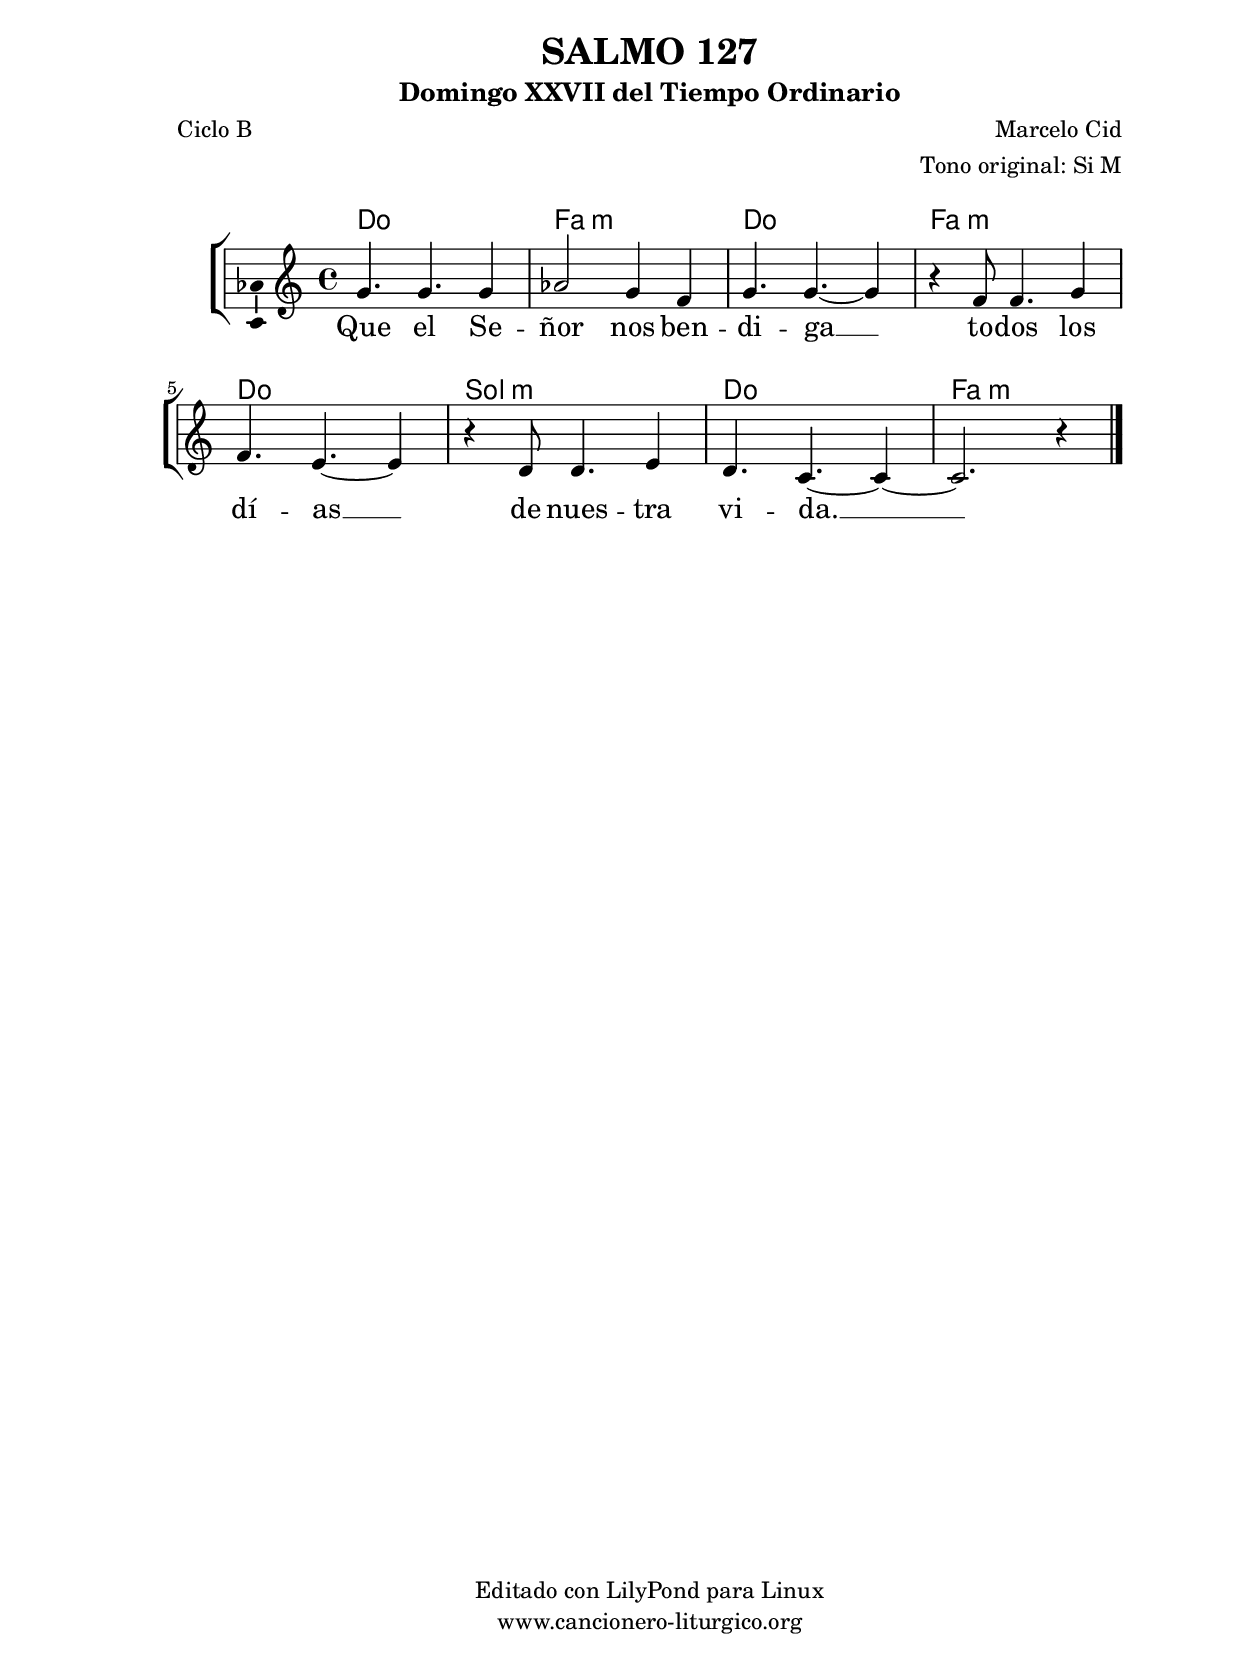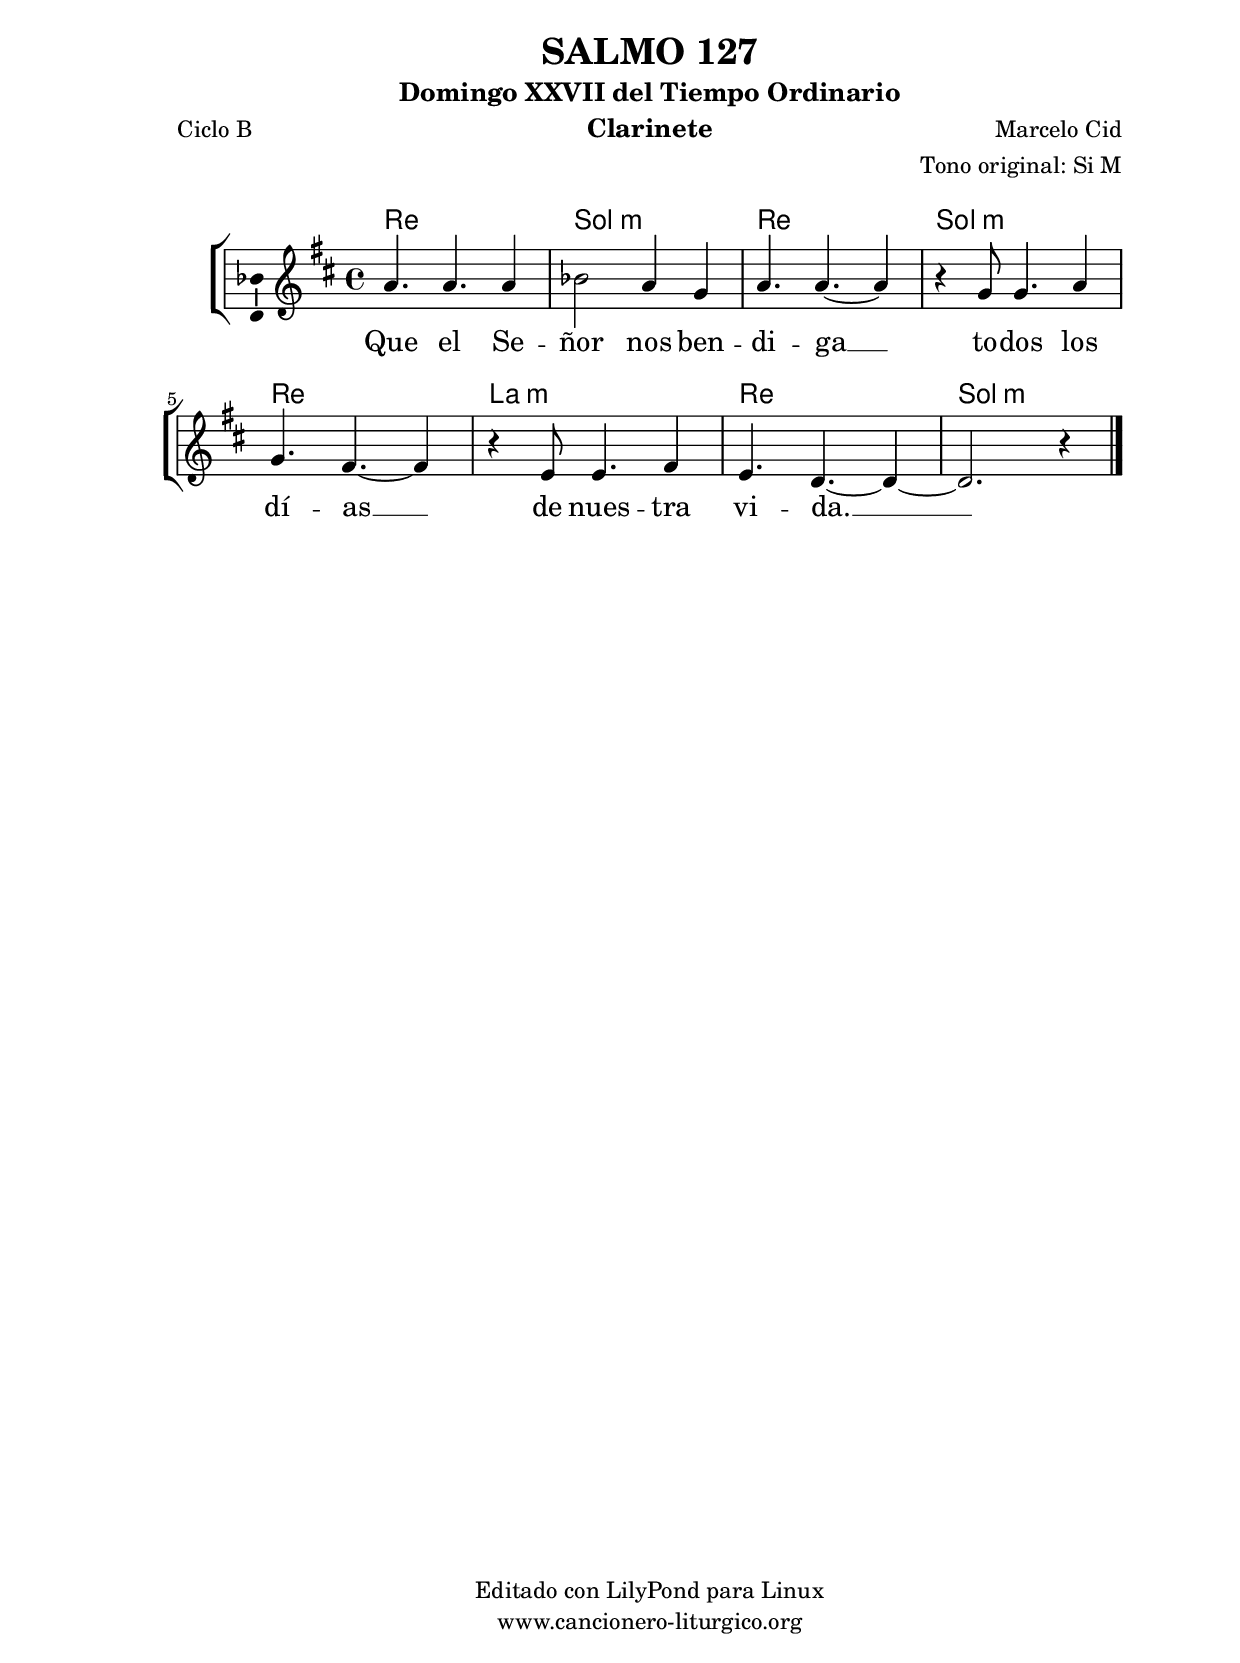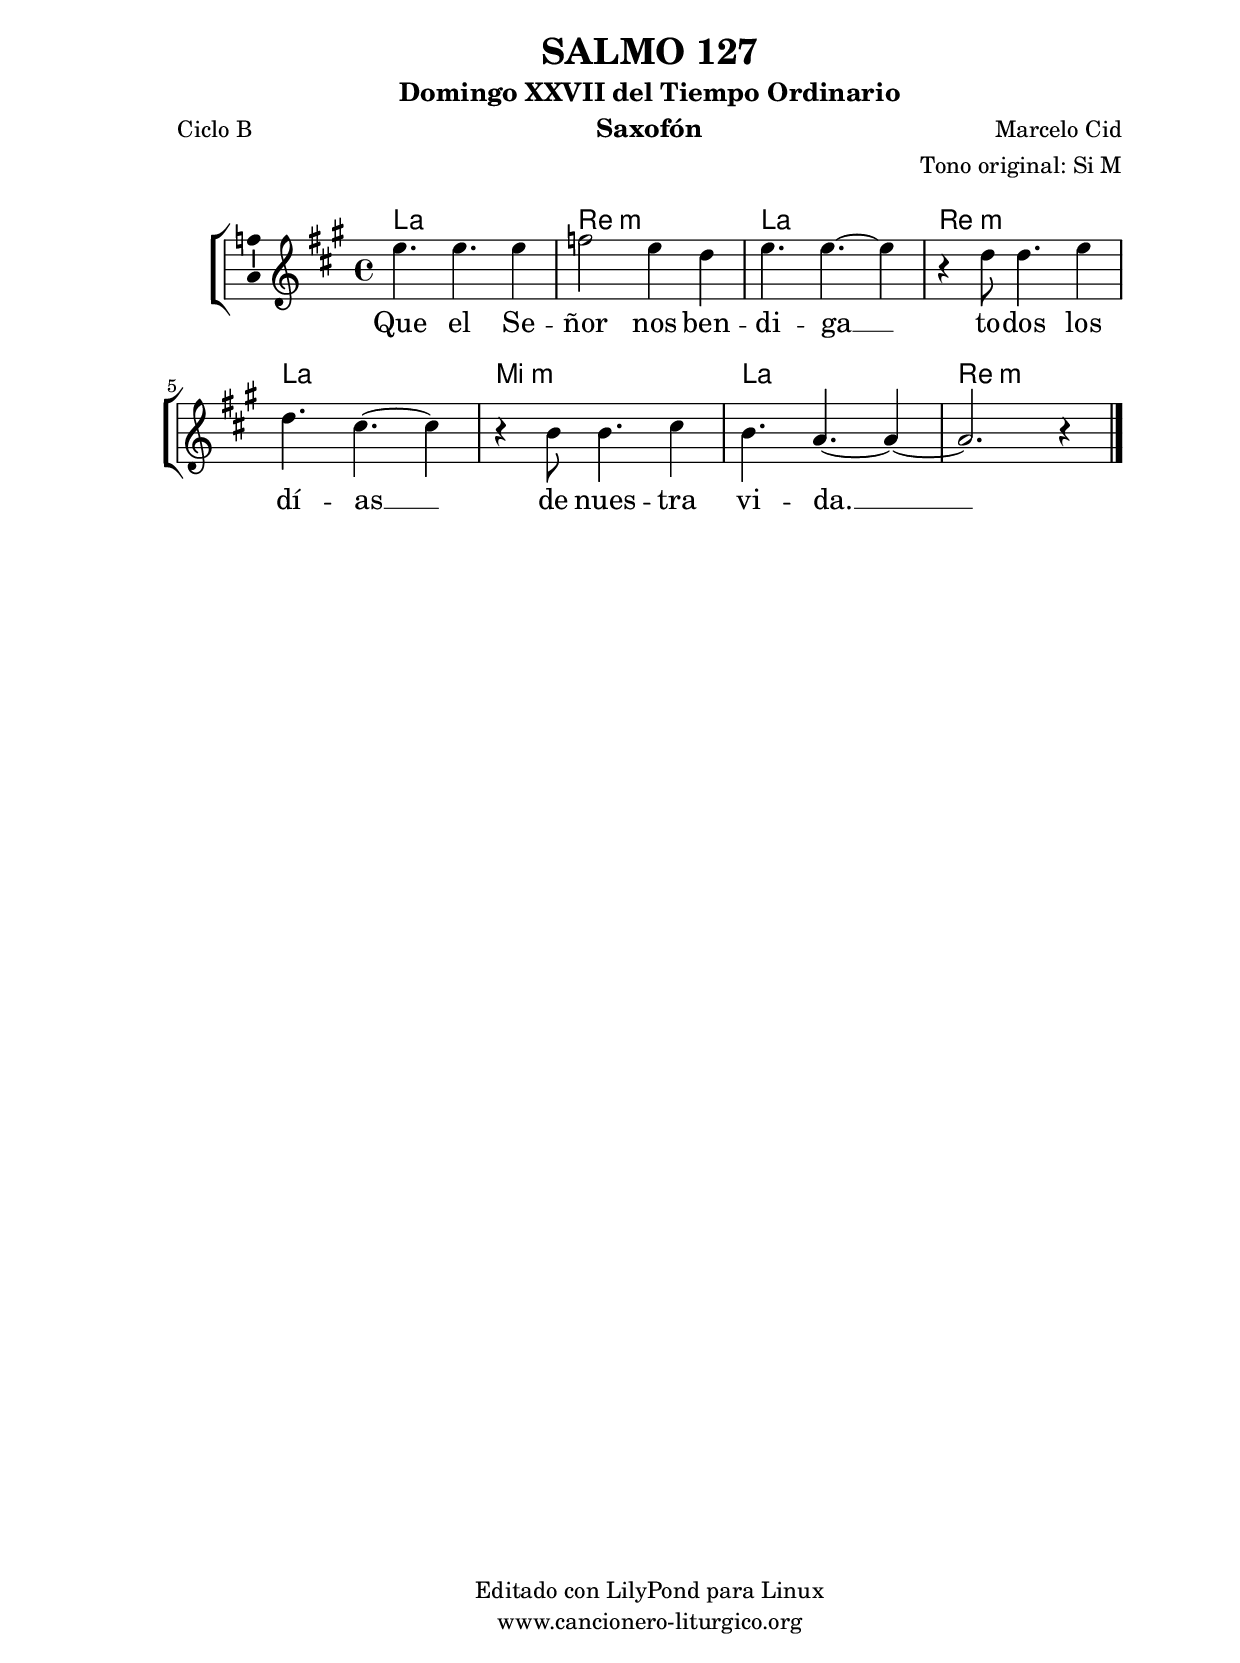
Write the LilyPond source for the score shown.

%
%para convertir .midi en .wav:
%timidity filename.midi -Ow -o finename.wav
%
%
%Para convertir de .wav a .mp3:
%lame -h -m j filename.wav
%
%
%para escuchar el midi:
%timidity nombrefichero.midi
%


%versión de lilypond para la que se ha escrito esta partitura:
\version "2.16.0"

	%Tamaño papel
	#(set-default-paper-size "a4")
	%Tamaño partitura
	#(set-global-staff-size 20)
	%No responde al pulsar sobre una nota
	#(ly:set-option 'point-and-click #f)

%parámetros del encabezamiento:
\header {
	title = "SALMO 127"
	subtitle = "Domingo XXVII del Tiempo Ordinario"
	composer = "Marcelo Cid"
	poet = "Ciclo B"
	meter = ""
	arranger = "Tono original: Si M"
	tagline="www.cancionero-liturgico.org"
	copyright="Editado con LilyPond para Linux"
	tiempo = "Ordinario"
	usos = "Salmo"
	letra = "Que el Señor nos bendiga todos los días de nuestra vida."
	}

%parámetros asociados al papel:
\paper  {
	oddHeaderMarkup = \markup {\fill-line { \on-the-fly #not-first-page \fromproperty #'header:title \on-the-fly #not-first-page \fromproperty #'header:composer }}
	evenHeaderMarkup = \markup {\fill-line { \fromproperty #'header:composer \fromproperty #'header:title }}
	#(set-paper-size "a4")
	print-page-number = ##f
	first-page-number = 1
	print-first-page-number = ##f
%	head-separation = 3.0 \cm
	top-margin = 2.0 \cm
	bottom-margin = 0.5\cm
%%%	bottom-margin = -1.0\cm
	left-margin = 3.0 \cm
	line-width = 16.0 \cm 
	indent = 8\mm
	interscoreline = 2.\mm
	between-system-space = 15\mm
%	para que las partituras no llenen la hoja:
	ragged-bottom = ##t
%	idem para la última hoja:
	ragged-last-bottom = ##f
%	para que las partituras llenen el ancho del papel:
	ragged-last = ##f
	after-title-space = 2.5 \cm
%page-count=1
%system-count=1

	%Flexible Vertical Spacing
%	markup-markup-spacing =
%	#'((basic-distance . 15) (minimum-distance . 15) (padding . 3))
	markup-system-spacing =
	#'((basic-distance . 15) (minimum-distance . 15) (padding . 3))
	system-system-spacing =
	#'((basic-distance . 15) (minimum-distance . 15) (padding . 3))
	score-system-spacing =
	#'((basic-distance . 15) (minimum-distance . 15) (padding . 5))
%	top-system-spacing = % header
%	#'((basic-distance . 8) (minimum-distance . 0) (padding . 3))
%	top-markup-spacing =
%	#'((basic-distance . 20) (minimum-distance . 20) (padding . 3))
	last-bottom-spacing = % footer
	#'((basic-distance . 5) (minimum-distance . 5) (padding . 3))
%	score-markup-spacing =
%	#'((basic-distance . 16) (minimum-distance . 13) (padding . 3))

	}


%parámetros que afectan a toda la partitura:
global =  {
	%clave de sol (G):
	\clef G
	%armadura:
	\transpose b c
	\key b \major
	\tempo 4=95
	\set Score.tempoHideNote = ##t
	}


acordes = {
	\italianChords
	\chordmode {
	\transpose b c
{

b1 e:m b e:m b fis:m b e:m

	}
	}
}

melodia = 
	\transpose b c'
{
	\relative c'{

\time 4/4

fis4. fis fis4
g2 fis4 e
fis4. fis~fis4
r4 e8 e4. fis4
e4. dis~dis4
r4 cis8 cis4. dis4
cis4. b~b4~b2. r4

	\bar "|."
	}
	}


texto = \lyricmode {
Que el Se -- ñor nos ben -- di -- ga __
to -- dos los dí -- as __ de nues -- tra vi -- da. __
	}


acordesStaff = \context ChordNames = acordesStaff <<
	\set chordChanges = ##t
	\acordes
	>>


vozStaff = \context Voice = vozStaff
\with {\consists "Ambitus_engraver"}
<<
%	\set Staff.instrumentName = ""
%	\set Staff.shortInstrumentName = ""
%	\set Staff.midiInstrument = #"clarinet"
%	\set Staff.midiInstrument = #"cello"
%	\set Staff.midiInstrument = #"flute"
	\set Staff.midiInstrument = #"electric guitar (jazz)"
%	\set Staff.midiInstrument = #"english horn"
%	\set Staff.midiInstrument = #"violin"
%	\set Staff.midiInstrument = #"glockenspiel"
	\set Staff.midiMinimumVolume = #0.7
	\set Staff.midiMaximumVolume = #0.9
	\global
	\melodia
	>>


textoStaff = \context Lyrics = textoStaff <<
	\lyricsto vozStaff \texto
	>>

\book {
	\score {
		\context ChoirStaff {
			\override StaffGroup.SystemStartBracket #'collapse-height = #1
			\override Score.SystemStartBar #'collapse-height = #1
			<<
			\acordesStaff
			\vozStaff
			\textoStaff
			>>
			}
		\layout {
	    		\context {
				\Lyrics
				\override LyricText #'font-size = #2
				}
	   		 \context {
				\Score
				%fontSize = #3
				\override StaffSymbol #'staff-space = #(magstep +3)
				%\override Beam #'thickness = #0.55
				%\override SpacingSpanner #'spacing-increment = #1.0
				%\override Slur #'height-limit = #1.5
				}
			}
		}
	\score {
		\unfoldRepeats
		\context ChoirStaff {
			<<
			\acordesStaff
			\vozStaff
			>>
			}
		\midi {
	  		\context {
	  			\Score
				tempoWholesPerMinute = #(ly:make-moment 70 4)
				}
			}
		}
	}

%Partitura para clarinete
#(define output-suffix "C")
\book {
	\header{
		instrument = "Clarinete"
		}
	\score {
		\context ChoirStaff {
			\override StaffGroup.SystemStartBracket #'collapse-height = #1
			\override Score.SystemStartBar #'collapse-height = #1
\transpose c d
			<<
			\acordesStaff
			\vozStaff
			\textoStaff
			>>
			}
		\layout {
	    		\context {
				\Lyrics
				\override LyricText #'font-size = #2
				}
	   		 \context {
				\Score
				%fontSize = #3
				\override StaffSymbol #'staff-space = #(magstep +3)
				%\override Beam #'thickness = #0.55
				%\override SpacingSpanner #'spacing-increment = #1.0
				%\override Slur #'height-limit = #1.5
				}
			}
		}
	}

%Partitura para saxofón
#(define output-suffix "S")
\book {
	\header{
		instrument = "Saxofón"
		}
	\score {
		\context ChoirStaff {
			\override StaffGroup.SystemStartBracket #'collapse-height = #1
			\override Score.SystemStartBar #'collapse-height = #1
\transpose c a
			<<
			\acordesStaff
			\vozStaff
			\textoStaff
			>>
			}
		\layout {
	    		\context {
				\Lyrics
				\override LyricText #'font-size = #2
				}
	   		 \context {
				\Score
				%fontSize = #3
				\override StaffSymbol #'staff-space = #(magstep +3)
				%\override Beam #'thickness = #0.55
				%\override SpacingSpanner #'spacing-increment = #1.0
				%\override Slur #'height-limit = #1.5
				}
			}
		}
	}

